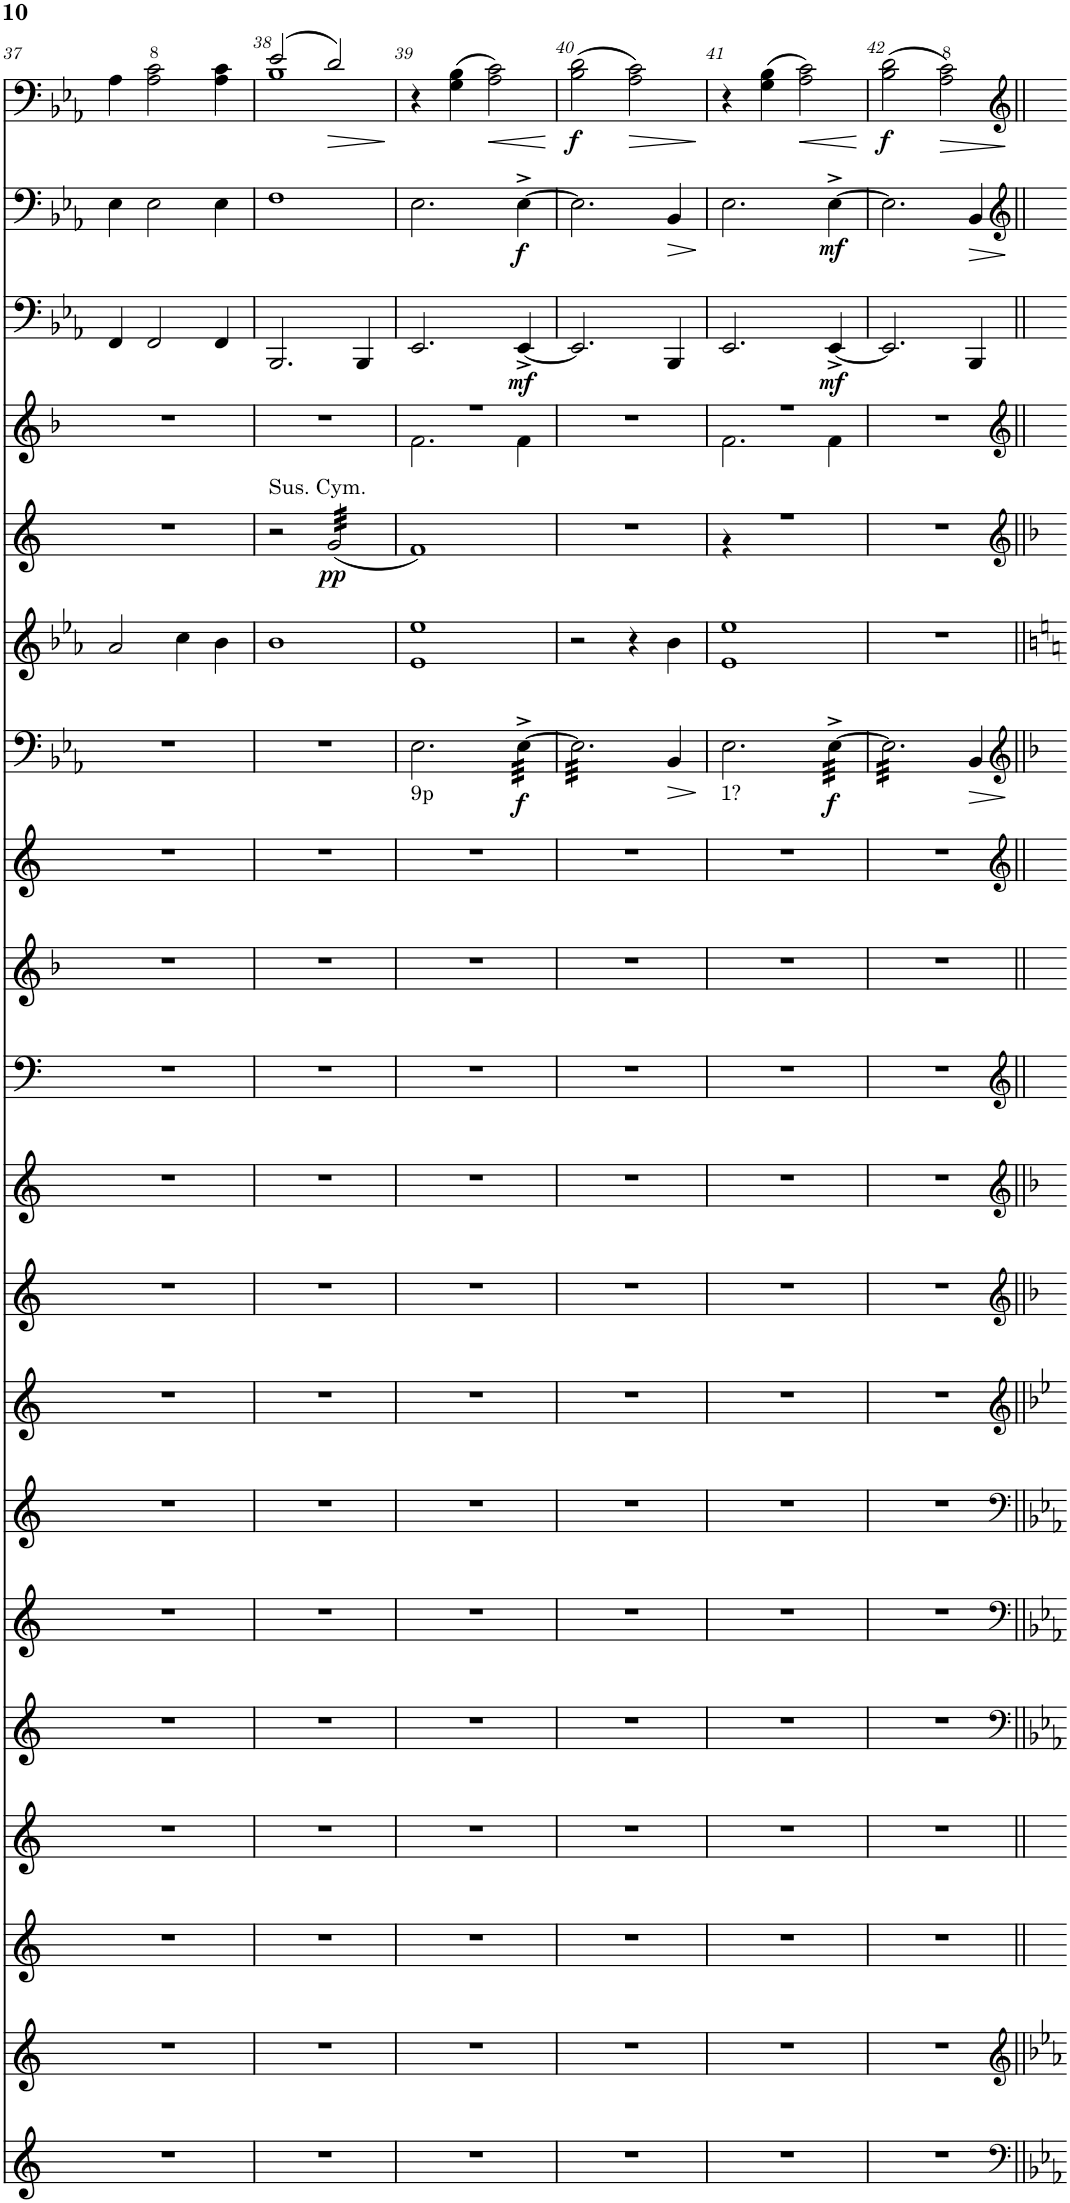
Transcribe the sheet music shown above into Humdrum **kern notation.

**kern	**kern	**kern	**kern	**kern	**kern	**kern	**kern	**kern	**kern	**kern	**kern	**kern	**kern	**dynam	**kern	**kern	**dynam	**kern	**kern	**dynam	**kern	**dynam	**kern	**dynam
*part20	*part19	*part18	*part17	*part16	*part15	*part14	*part13	*part12	*part11	*part10	*part9	*part8	*part7	*part7	*part6	*part5	*part5	*part4	*part3	*part3	*part2	*part2	*part1	*part1
*staff20	*staff19	*staff18	*staff17	*staff16	*staff15	*staff14	*staff13	*staff12	*staff11	*staff10	*staff9	*staff8	*staff7	*staff7	*staff6	*staff5	*staff5	*staff4	*staff3	*staff3	*staff2	*staff2	*staff1	*staff1
*I"part 19	*I"part 18	*I"part 17	*I"part 16	*I"part 15	*I"part 14	*I"part 13	*I"part 12	*I"part 11	*I"part 10	*I"part 9	*I"part 8	*I"part 7	*I"part 6	*	*I"part 5	*I"part 4	*	*I"part 3	*I"part 2	*	*I"part 1	*	*I"part 0	*
!!LO:PB:g=z
*clefG2	*clefG2	*clefG2	*clefG2	*clefG2	*clefG2	*clefG2	*clefG2	*clefG2	*clefG2	*clefF4	*clefG2	*clefX	*clefF4	*	*clefG2	*clefX	*	*clefX	*clefF4	*	*clefF4	*	*clefF4	*
*	*	*Trd-2c-3	*Trd-2c-3	*	*	*	*Trd-3c-5	*Trd1c2	*Trd1c2	*Trd-2c-3	*Trd1c2	*Trd-2c-3	*Trd1c2	*	*Trd-2c-3	*Trd1c2	*	*Trd1c2	*	*	*	*	*	*
*k[]	*k[]	*k[]	*k[]	*k[]	*k[]	*k[]	*k[]	*k[]	*k[]	*k[]	*k[b-]	*k[]	*k[b-e-a-]	*	*k[b-e-a-]	*k[]	*	*k[b-]	*k[b-e-a-]	*	*k[b-e-a-]	*	*k[b-e-a-]	*
*M4/4	*M4/4	*M4/4	*M4/4	*M4/4	*M4/4	*M4/4	*M4/4	*M4/4	*M4/4	*M4/4	*M4/4	*M4/4	*M4/4	*	*M4/4	*M4/4	*	*M4/4	*M4/4	*	*M4/4	*	*M4/4	*
=37	=37	=37	=37	=37	=37	=37	=37	=37	=37	=37	=37	=37	=37	=37	=37	=37	=37	=37	=37	=37	=37	=37	=37	=37
1r	1r	1r	1r	1r	1r	1r	1r	1r	1r	1r	1r	1r	1r	.	2a-/	1r	.	1r	4FF/	.	4E-\	.	4A-\	.
.	.	.	.	.	.	.	.	.	.	.	.	.	.	.	.	.	.	.	2FF/	.	2E-\	.	2A-\ 2c\	.
.	.	.	.	.	.	.	.	.	.	.	.	.	.	.	4cc\	.	.	.	.	.	.	.	.	.
.	.	.	.	.	.	.	.	.	.	.	.	.	.	.	4b-\	.	.	.	4FF/	.	4E-\	.	4A-\ 4c\	.
=38	=38	=38	=38	=38	=38	=38	=38	=38	=38	=38	=38	=38	=38	=38	=38	=38	=38	=38	=38	=38	=38	=38	=38	=38
*	*	*	*	*	*	*	*	*	*	*	*	*	*	*	*	*	*	*	*	*	*	*	*^	*
!	!	!	!	!	!	!	!	!	!	!	!	!	!	!	!	!LO:TX:a:t=Sus. Cym.	!	!	!	!	!	!	!	!	!
1r	1r	1r	1r	1r	1r	1r	1r	1r	1r	1r	1r	1r	1r	.	1b-	2r	.	1r	2.BBB-/	.	1F	.	(2e-/	1B-	.
!	!	!	!	!	!	!	!	!	!	!	!	!	!	!	!	!	!LO:DY:b	!	!	!	!	!	!	!	!LO:HP:b
*	*	*	*	*	*	*	*	*	*	*	*	*	*	*	*	*tremolo	*	*	*	*	*	*	*	*	*
.	.	.	.	.	.	.	.	.	.	.	.	.	.	.	.	(32g/LLL	pp	.	.	.	.	.	2d/)	.	>
.	.	.	.	.	.	.	.	.	.	.	.	.	.	.	.	(32g/	.	.	.	.	.	.	.	.	.
.	.	.	.	.	.	.	.	.	.	.	.	.	.	.	.	(32g/	.	.	.	.	.	.	.	.	.
.	.	.	.	.	.	.	.	.	.	.	.	.	.	.	.	(32g/	.	.	.	.	.	.	.	.	.
.	.	.	.	.	.	.	.	.	.	.	.	.	.	.	.	(32g/	.	.	.	.	.	.	.	.	.
.	.	.	.	.	.	.	.	.	.	.	.	.	.	.	.	(32g/	.	.	.	.	.	.	.	.	.
.	.	.	.	.	.	.	.	.	.	.	.	.	.	.	.	(32g/	.	.	.	.	.	.	.	.	.
.	.	.	.	.	.	.	.	.	.	.	.	.	.	.	.	(32g/	.	.	.	.	.	.	.	.	.
.	.	.	.	.	.	.	.	.	.	.	.	.	.	.	.	(32g/	.	.	4BBB-/	.	.	.	.	.	.
.	.	.	.	.	.	.	.	.	.	.	.	.	.	.	.	(32g/	.	.	.	.	.	.	.	.	.
.	.	.	.	.	.	.	.	.	.	.	.	.	.	.	.	(32g/	.	.	.	.	.	.	.	.	.
.	.	.	.	.	.	.	.	.	.	.	.	.	.	.	.	(32g/	.	.	.	.	.	.	.	.	.
.	.	.	.	.	.	.	.	.	.	.	.	.	.	.	.	(32g/	.	.	.	.	.	.	.	.	.
.	.	.	.	.	.	.	.	.	.	.	.	.	.	.	.	(32g/	.	.	.	.	.	.	.	.	.
.	.	.	.	.	.	.	.	.	.	.	.	.	.	.	.	(32g/	.	.	.	.	.	.	.	.	.
.	.	.	.	.	.	.	.	.	.	.	.	.	.	.	.	(32g/JJJ	.	.	.	.	.	.	.	.	.
*	*	*	*	*	*	*	*	*	*	*	*	*	*	*	*	*Xtremolo	*	*	*	*	*	*	*	*	*
*	*	*	*	*	*	*	*	*	*	*	*	*	*	*	*	*	*	*	*	*	*	*	*v	*v	*
.	.	.	.	.	.	.	.	.	.	.	.	.	.	.	.	.	.	.	.	.	.	.	.	]
=39	=39	=39	=39	=39	=39	=39	=39	=39	=39	=39	=39	=39	=39	=39	=39	=39	=39	=39	=39	=39	=39	=39	=39	=39
*	*	*	*	*	*	*	*	*	*	*	*	*	*	*	*	*	*	*^	*	*	*	*	*	*
!	!	!	!	!	!	!	!	!	!	!	!	!	!LO:TX:b:t=9p	!	!	!	!	!	!	!	!	!	!	!	!
1r	1r	1r	1r	1r	1r	1r	1r	1r	1r	1r	1r	1r	2.E-\	.	1e- 1ee-	1f)	.	1r	2.f\	2.EE-/	.	2.E-\	.	4r	.
.	.	.	.	.	.	.	.	.	.	.	.	.	.	.	.	.	.	.	.	.	.	.	.	(4G\ 4B-\	.
!	!	!	!	!	!	!	!	!	!	!	!	!	!	!	!	!	!	!	!	!	!	!	!	!	!LO:HP:b
.	.	.	.	.	.	.	.	.	.	.	.	.	.	.	.	.	.	.	.	.	.	.	.	2A-\ 2c\)	<
!	!	!	!	!	!	!	!	!	!	!	!	!	!	!LO:DY:b	!	!	!	!	!	!	!LO:DY:b	!	!LO:DY:b	!	!
*	*	*	*	*	*	*	*	*	*	*	*	*	*tremolo	*	*	*	*	*	*	*	*	*	*	*	*
.	.	.	.	.	.	.	.	.	.	.	.	.	[32E-^\LLL	f	.	.	.	.	4f\	[4EE-^/	mf	[4E-^\	f	.	.
.	.	.	.	.	.	.	.	.	.	.	.	.	32E-^\	.	.	.	.	.	.	.	.	.	.	.	.
.	.	.	.	.	.	.	.	.	.	.	.	.	32E-^\	.	.	.	.	.	.	.	.	.	.	.	.
.	.	.	.	.	.	.	.	.	.	.	.	.	32E-^\	.	.	.	.	.	.	.	.	.	.	.	.
.	.	.	.	.	.	.	.	.	.	.	.	.	32E-^\	.	.	.	.	.	.	.	.	.	.	.	.
.	.	.	.	.	.	.	.	.	.	.	.	.	32E-^\	.	.	.	.	.	.	.	.	.	.	.	.
.	.	.	.	.	.	.	.	.	.	.	.	.	32E-^\	.	.	.	.	.	.	.	.	.	.	.	.
.	.	.	.	.	.	.	.	.	.	.	.	.	32E-^\JJJ	.	.	.	.	.	.	.	.	.	.	.	.
*	*	*	*	*	*	*	*	*	*	*	*	*	*	*	*	*	*	*v	*v	*	*	*	*	*	*
.	.	.	.	.	.	.	.	.	.	.	.	.	.	.	.	.	.	.	.	.	.	.	.	[
=40	=40	=40	=40	=40	=40	=40	=40	=40	=40	=40	=40	=40	=40	=40	=40	=40	=40	=40	=40	=40	=40	=40	=40	=40
!	!	!	!	!	!	!	!	!	!	!	!	!	!	!	!	!	!	!	!	!	!	!	!	!LO:DY:b
1r	1r	1r	1r	1r	1r	1r	1r	1r	1r	1r	1r	1r	32E-\]LLL	.	2r	1r	.	1r	2.EE-/]	.	2.E-\]	.	(2B-\ 2d\	f
.	.	.	.	.	.	.	.	.	.	.	.	.	32E-\	.	.	.	.	.	.	.	.	.	.	.
.	.	.	.	.	.	.	.	.	.	.	.	.	32E-\	.	.	.	.	.	.	.	.	.	.	.
.	.	.	.	.	.	.	.	.	.	.	.	.	32E-\	.	.	.	.	.	.	.	.	.	.	.
.	.	.	.	.	.	.	.	.	.	.	.	.	32E-\	.	.	.	.	.	.	.	.	.	.	.
.	.	.	.	.	.	.	.	.	.	.	.	.	32E-\	.	.	.	.	.	.	.	.	.	.	.
.	.	.	.	.	.	.	.	.	.	.	.	.	32E-\	.	.	.	.	.	.	.	.	.	.	.
.	.	.	.	.	.	.	.	.	.	.	.	.	32E-\	.	.	.	.	.	.	.	.	.	.	.
.	.	.	.	.	.	.	.	.	.	.	.	.	32E-\	.	.	.	.	.	.	.	.	.	.	.
.	.	.	.	.	.	.	.	.	.	.	.	.	32E-\	.	.	.	.	.	.	.	.	.	.	.
.	.	.	.	.	.	.	.	.	.	.	.	.	32E-\	.	.	.	.	.	.	.	.	.	.	.
.	.	.	.	.	.	.	.	.	.	.	.	.	32E-\	.	.	.	.	.	.	.	.	.	.	.
.	.	.	.	.	.	.	.	.	.	.	.	.	32E-\	.	.	.	.	.	.	.	.	.	.	.
.	.	.	.	.	.	.	.	.	.	.	.	.	32E-\	.	.	.	.	.	.	.	.	.	.	.
.	.	.	.	.	.	.	.	.	.	.	.	.	32E-\	.	.	.	.	.	.	.	.	.	.	.
.	.	.	.	.	.	.	.	.	.	.	.	.	32E-\	.	.	.	.	.	.	.	.	.	.	.
!	!	!	!	!	!	!	!	!	!	!	!	!	!	!	!	!	!	!	!	!	!	!	!	!LO:HP:b
.	.	.	.	.	.	.	.	.	.	.	.	.	32E-\	.	4r	.	.	.	.	.	.	.	2A-\ 2c\)	>
.	.	.	.	.	.	.	.	.	.	.	.	.	32E-\	.	.	.	.	.	.	.	.	.	.	.
.	.	.	.	.	.	.	.	.	.	.	.	.	32E-\	.	.	.	.	.	.	.	.	.	.	.
.	.	.	.	.	.	.	.	.	.	.	.	.	32E-\	.	.	.	.	.	.	.	.	.	.	.
.	.	.	.	.	.	.	.	.	.	.	.	.	32E-\	.	.	.	.	.	.	.	.	.	.	.
.	.	.	.	.	.	.	.	.	.	.	.	.	32E-\	.	.	.	.	.	.	.	.	.	.	.
.	.	.	.	.	.	.	.	.	.	.	.	.	32E-\	.	.	.	.	.	.	.	.	.	.	.
.	.	.	.	.	.	.	.	.	.	.	.	.	32E-\JJJ	.	.	.	.	.	.	.	.	.	.	.
*	*	*	*	*	*	*	*	*	*	*	*	*	*Xtremolo	*	*	*	*	*	*	*	*	*	*	*
!	!	!	!	!	!	!	!	!	!	!	!	!	!	!LO:HP:b	!	!	!	!	!	!	!	!LO:HP:b	!	!
.	.	.	.	.	.	.	.	.	.	.	.	.	4BB-/	>	4b-\	.	.	.	4BBB-/	.	4BB-/	>	.	.
.	.	.	.	.	.	.	.	.	.	.	.	.	.	]	.	.	.	.	.	.	.	]	.	]
=41	=41	=41	=41	=41	=41	=41	=41	=41	=41	=41	=41	=41	=41	=41	=41	=41	=41	=41	=41	=41	=41	=41	=41	=41
*	*	*	*	*	*	*	*	*	*	*	*	*	*	*	*	*^	*	*^	*	*	*	*	*	*
!	!	!	!	!	!	!	!	!	!	!	!	!	!LO:TX:b:t=1?	!	!	!	!	!	!	!	!	!	!	!	!	!
1r	1r	1r	1r	1r	1r	1r	1r	1r	1r	1r	1r	1r	2.E-\	.	1e- 1ee-	1r	4r	.	1r	2.f\	2.EE-/	.	2.E-\	.	4r	.
.	.	.	.	.	.	.	.	.	.	.	.	.	.	.	.	.	2.ryy	.	.	.	.	.	.	.	(4G\ 4B-\	.
!	!	!	!	!	!	!	!	!	!	!	!	!	!	!	!	!	!	!	!	!	!	!	!	!	!	!LO:HP:b
.	.	.	.	.	.	.	.	.	.	.	.	.	.	.	.	.	.	.	.	.	.	.	.	.	2A-\ 2c\)	<
!	!	!	!	!	!	!	!	!	!	!	!	!	!	!LO:DY:b	!	!	!	!	!	!	!	!LO:DY:b	!	!LO:DY:b	!	!
*	*	*	*	*	*	*	*	*	*	*	*	*	*tremolo	*	*	*	*	*	*	*	*	*	*	*	*	*
.	.	.	.	.	.	.	.	.	.	.	.	.	[32E-^\LLL	f	.	.	.	.	.	4f\	[4EE-^/	mf	[4E-^\	mf	.	.
.	.	.	.	.	.	.	.	.	.	.	.	.	32E-^\	.	.	.	.	.	.	.	.	.	.	.	.	.
.	.	.	.	.	.	.	.	.	.	.	.	.	32E-^\	.	.	.	.	.	.	.	.	.	.	.	.	.
.	.	.	.	.	.	.	.	.	.	.	.	.	32E-^\	.	.	.	.	.	.	.	.	.	.	.	.	.
.	.	.	.	.	.	.	.	.	.	.	.	.	32E-^\	.	.	.	.	.	.	.	.	.	.	.	.	.
.	.	.	.	.	.	.	.	.	.	.	.	.	32E-^\	.	.	.	.	.	.	.	.	.	.	.	.	.
.	.	.	.	.	.	.	.	.	.	.	.	.	32E-^\	.	.	.	.	.	.	.	.	.	.	.	.	.
.	.	.	.	.	.	.	.	.	.	.	.	.	32E-^\JJJ	.	.	.	.	.	.	.	.	.	.	.	.	.
*	*	*	*	*	*	*	*	*	*	*	*	*	*	*	*	*v	*v	*	*	*	*	*	*	*	*	*
*	*	*	*	*	*	*	*	*	*	*	*	*	*	*	*	*	*	*v	*v	*	*	*	*	*	*
.	.	.	.	.	.	.	.	.	.	.	.	.	.	.	.	.	.	.	.	.	.	.	.	[
=42	=42	=42	=42	=42	=42	=42	=42	=42	=42	=42	=42	=42	=42	=42	=42	=42	=42	=42	=42	=42	=42	=42	=42	=42
!	!	!	!	!	!	!	!	!	!	!	!	!	!	!	!	!	!	!	!	!	!	!	!	!LO:DY:b
1r	1r	1r	1r	1r	1r	1r	1r	1r	1r	1r	1r	1r	32E-\]LLL	.	1r	1r	.	1r	2.EE-/]	.	2.E-\]	.	(2B-\ 2d\	f
.	.	.	.	.	.	.	.	.	.	.	.	.	32E-\	.	.	.	.	.	.	.	.	.	.	.
.	.	.	.	.	.	.	.	.	.	.	.	.	32E-\	.	.	.	.	.	.	.	.	.	.	.
.	.	.	.	.	.	.	.	.	.	.	.	.	32E-\	.	.	.	.	.	.	.	.	.	.	.
.	.	.	.	.	.	.	.	.	.	.	.	.	32E-\	.	.	.	.	.	.	.	.	.	.	.
.	.	.	.	.	.	.	.	.	.	.	.	.	32E-\	.	.	.	.	.	.	.	.	.	.	.
.	.	.	.	.	.	.	.	.	.	.	.	.	32E-\	.	.	.	.	.	.	.	.	.	.	.
.	.	.	.	.	.	.	.	.	.	.	.	.	32E-\	.	.	.	.	.	.	.	.	.	.	.
.	.	.	.	.	.	.	.	.	.	.	.	.	32E-\	.	.	.	.	.	.	.	.	.	.	.
.	.	.	.	.	.	.	.	.	.	.	.	.	32E-\	.	.	.	.	.	.	.	.	.	.	.
.	.	.	.	.	.	.	.	.	.	.	.	.	32E-\	.	.	.	.	.	.	.	.	.	.	.
.	.	.	.	.	.	.	.	.	.	.	.	.	32E-\	.	.	.	.	.	.	.	.	.	.	.
.	.	.	.	.	.	.	.	.	.	.	.	.	32E-\	.	.	.	.	.	.	.	.	.	.	.
.	.	.	.	.	.	.	.	.	.	.	.	.	32E-\	.	.	.	.	.	.	.	.	.	.	.
.	.	.	.	.	.	.	.	.	.	.	.	.	32E-\	.	.	.	.	.	.	.	.	.	.	.
.	.	.	.	.	.	.	.	.	.	.	.	.	32E-\	.	.	.	.	.	.	.	.	.	.	.
!	!	!	!	!	!	!	!	!	!	!	!	!	!	!	!	!	!	!	!	!	!	!	!	!LO:HP:b
.	.	.	.	.	.	.	.	.	.	.	.	.	32E-\	.	.	.	.	.	.	.	.	.	2A-\ 2c\)	>
.	.	.	.	.	.	.	.	.	.	.	.	.	32E-\	.	.	.	.	.	.	.	.	.	.	.
.	.	.	.	.	.	.	.	.	.	.	.	.	32E-\	.	.	.	.	.	.	.	.	.	.	.
.	.	.	.	.	.	.	.	.	.	.	.	.	32E-\	.	.	.	.	.	.	.	.	.	.	.
.	.	.	.	.	.	.	.	.	.	.	.	.	32E-\	.	.	.	.	.	.	.	.	.	.	.
.	.	.	.	.	.	.	.	.	.	.	.	.	32E-\	.	.	.	.	.	.	.	.	.	.	.
.	.	.	.	.	.	.	.	.	.	.	.	.	32E-\	.	.	.	.	.	.	.	.	.	.	.
.	.	.	.	.	.	.	.	.	.	.	.	.	32E-\JJJ	.	.	.	.	.	.	.	.	.	.	.
*	*	*	*	*	*	*	*	*	*	*	*	*	*Xtremolo	*	*	*	*	*	*	*	*	*	*	*
!	!	!	!	!	!	!	!	!	!	!	!	!	!	!LO:HP:b	!	!	!	!	!	!	!	!LO:HP:b	!	!
.	.	.	.	.	.	.	.	.	.	.	.	.	4BB-/	>	.	.	.	.	4BBB-/	.	4BB-/	>	.	.
.	.	.	.	.	.	.	.	.	.	.	.	.	.	]	.	.	.	.	.	.	.	]	.	]
=||	=||	=||	=||	=||	=||	=||	=||	=||	=||	=||	=||	=||	=||	=||	=||	=||	=||	=||	=||	=||	=||	=||	=||	=||
*-	*-	*-	*-	*-	*-	*-	*-	*-	*-	*-	*-	*-	*-	*-	*-	*-	*-	*-	*-	*-	*-	*-	*-	*-
